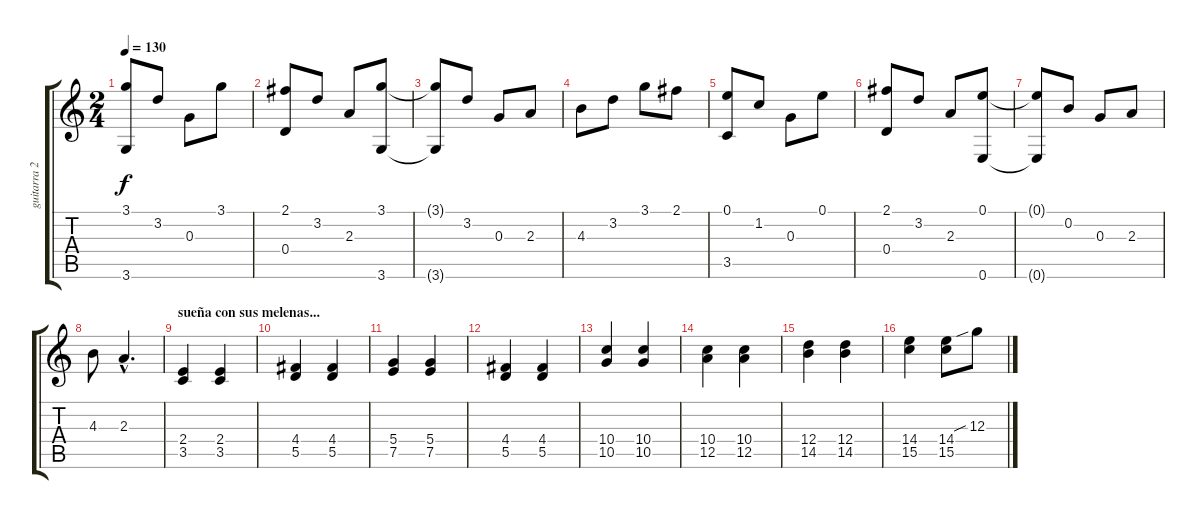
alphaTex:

\track ("guitarra 2" "guitarra 2") {instrument acousticguitarsteel}
\staff {score tabs}
\tuning (E4 B3 G3 D3 A2 E2) {hide}
\ts (2 4)
\tempo 130
\clef g2
\ks c
(3.1 3.6).8{dy f} 3.2.8 0.3.8 3.1.8 |
(2.1 0.4).8 3.2.8 2.3.8 (3.1 3.6).8 |
(3.1{t} 3.6{t}).8 3.2.8 0.3.8 2.3.8 |
4.3.8 3.2.8 3.1.8 2.1.8 |
(0.1 3.5).8 1.2.8 0.3.8 0.1.8 |
(2.1 0.4).8 3.2.8 2.3.8 (0.1 0.6).8 |
(0.1{t} 0.6{t}).8 0.2.8 0.3.8 2.3.8 |
4.3.8 2.3{hac}.4{d} |
\section ("" "sueña con sus melenas...")
(2.4 3.5).4 (2.4 3.5).4 |
(4.4 5.5).4 (4.4 5.5).4 |
(5.4 7.5).4 (5.4 7.5).4 |
(4.4 5.5).4 (4.4 5.5).4 |
(10.4 10.5).4 (10.4 10.5).4 |
(10.4 12.5).4 (10.4 12.5).4 |
(12.4 14.5).4 (12.4 14.5).4 |
(14.4 15.5).4 (14.4 15.5).8{instrument distortionguitar} 12.3{sib}.8
